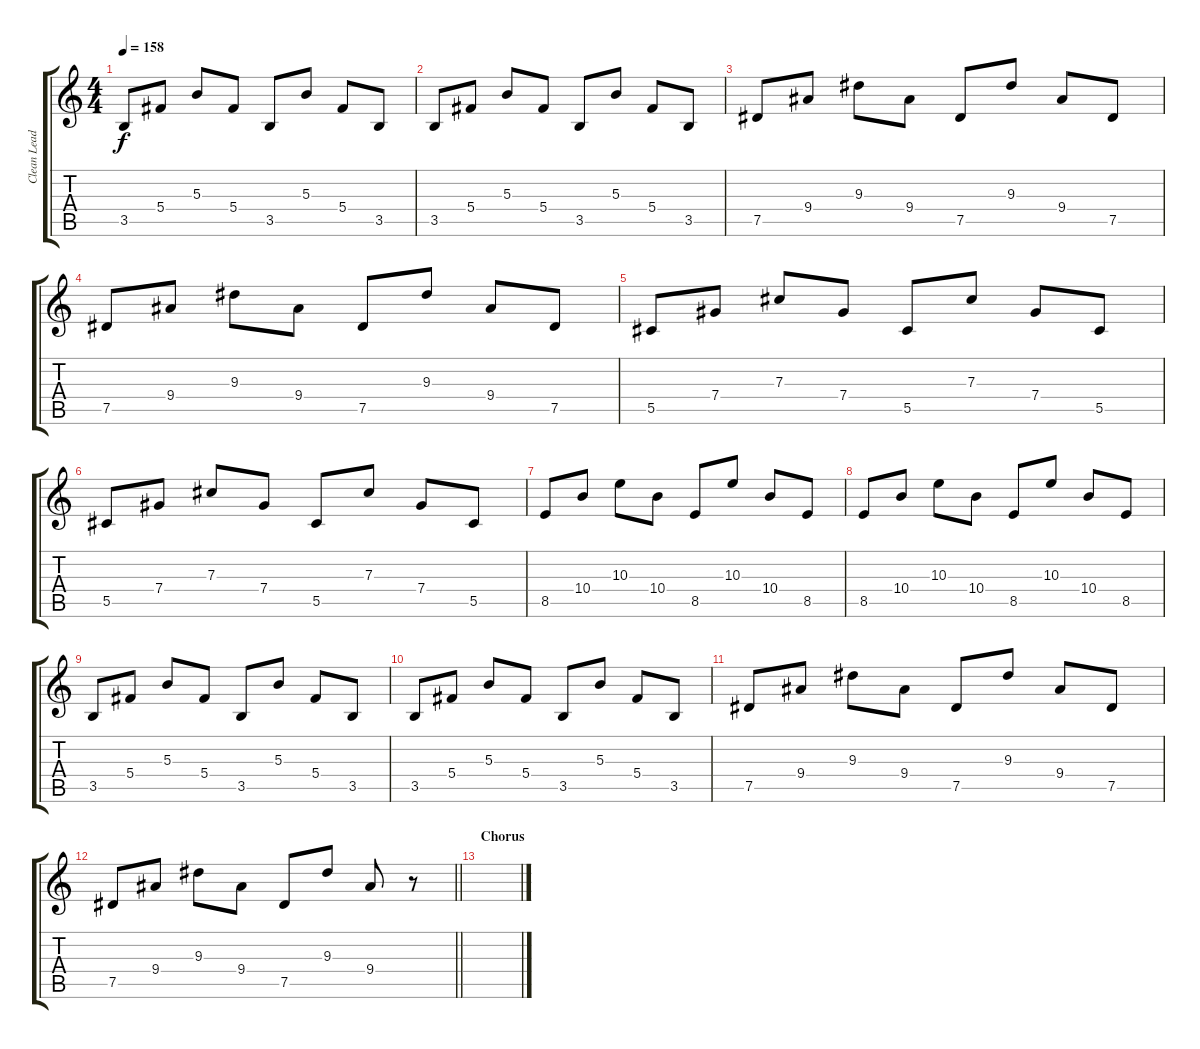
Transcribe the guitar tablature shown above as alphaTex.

\track ("Clean Lead Guitar" "Clean Lead") {instrument electricguitarclean}
\staff {score tabs}
\tuning (Eb4 Bb3 Gb3 Db3 Ab2 Db2) {hide}
\ts (4 4)
\tempo 158
\clef g2
\ks c
3.5.8{dy f} 5.4.8 5.3.8 5.4.8 3.5.8 5.3.8 5.4.8 3.5.8 |
3.5.8 5.4.8 5.3.8 5.4.8 3.5.8 5.3.8 5.4.8 3.5.8 |
7.5.8 9.4.8 9.3.8 9.4.8 7.5.8 9.3.8 9.4.8 7.5.8 |
7.5.8 9.4.8 9.3.8 9.4.8 7.5.8 9.3.8 9.4.8 7.5.8 |
5.5.8 7.4.8 7.3.8 7.4.8 5.5.8 7.3.8 7.4.8 5.5.8 |
5.5.8 7.4.8 7.3.8 7.4.8 5.5.8 7.3.8 7.4.8 5.5.8 |
8.5.8 10.4.8 10.3.8 10.4.8 8.5.8 10.3.8 10.4.8 8.5.8 |
8.5.8 10.4.8 10.3.8 10.4.8 8.5.8 10.3.8 10.4.8 8.5.8 |
3.5.8 5.4.8 5.3.8 5.4.8 3.5.8 5.3.8 5.4.8 3.5.8 |
3.5.8 5.4.8 5.3.8 5.4.8 3.5.8 5.3.8 5.4.8 3.5.8 |
7.5.8 9.4.8 9.3.8 9.4.8 7.5.8 9.3.8 9.4.8 7.5.8 |
\barLineRight lightlight
7.5.8 9.4.8 9.3.8 9.4.8 7.5.8 9.3.8 9.4.8 r.8 |
\section ("" "Chorus")
